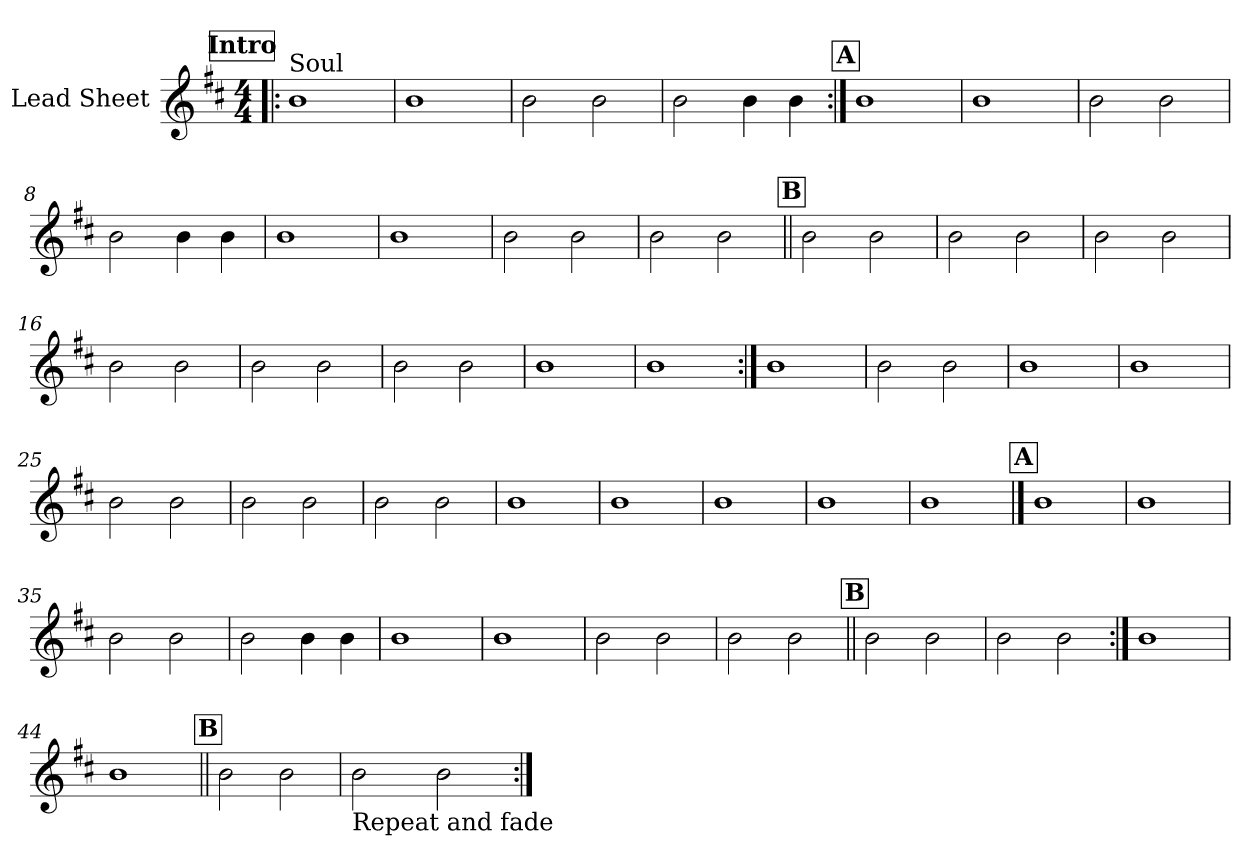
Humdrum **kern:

**kern
*part1
*staff1
*I"Lead Sheet
*clefG2
*k[f#c#]
*b:
*M4/4
*MM130
!!LO:REH:place=s1:a:fs=14:t=Intro
=1!|:
!LO:TX:a:t=Soul
1b
=2
1b
=3
2b\
2b\
=4
2b\
4b\
4b\
!!LO:LB:g=z
!!LO:REH:place=s1:a:fs=14:t=A
=5:|!
1b
=6
1b
=7
2b\
2b\
=8
2b\
4b\
4b\
!!LO:LB:g=z
=9
1b
=10
1b
=11
2b\
2b\
=12
2b\
2b\
!!LO:LB:g=z
!!LO:REH:place=s1:a:fs=14:t=B
=13||
2b\
2b\
=14
2b\
2b\
=15
2b\
2b\
=16
2b\
2b\
!!LO:LB:g=z
=17
2b\
2b\
=18
2b\
2b\
=19
1b
=20
1b
!!LO:LB:g=z
=21:|!
1b
=22
2b\
2b\
=23
1b
=24
1b
!!LO:LB:g=z
=25
2b\
2b\
=26
2b\
2b\
=27
2b\
2b\
=28
1b
!!LO:LB:g=z
=29
1b
=30
1b
=31
1b
=32
1b
!!LO:LB:g=z
!!LO:REH:place=s1:a:fs=14:t=A
==33
1b
=34
1b
=35
2b\
2b\
=36
2b\
4b\
4b\
!!LO:LB:g=z
=37
1b
=38
1b
=39
2b\
2b\
=40
2b\
2b\
!!LO:PB:g=z
!!LO:REH:place=s1:a:fs=14:t=B
=41||
2b\
2b\
=42
2b\
2b\
=43:|!
1b
=44
1b
!!LO:LB:g=z
!!LO:REH:place=s1:a:fs=14:t=B
=45||
2b\
2b\
=46
!LO:TX:b:t=Repeat and fade
2b\
2b\
=:|!
*-
